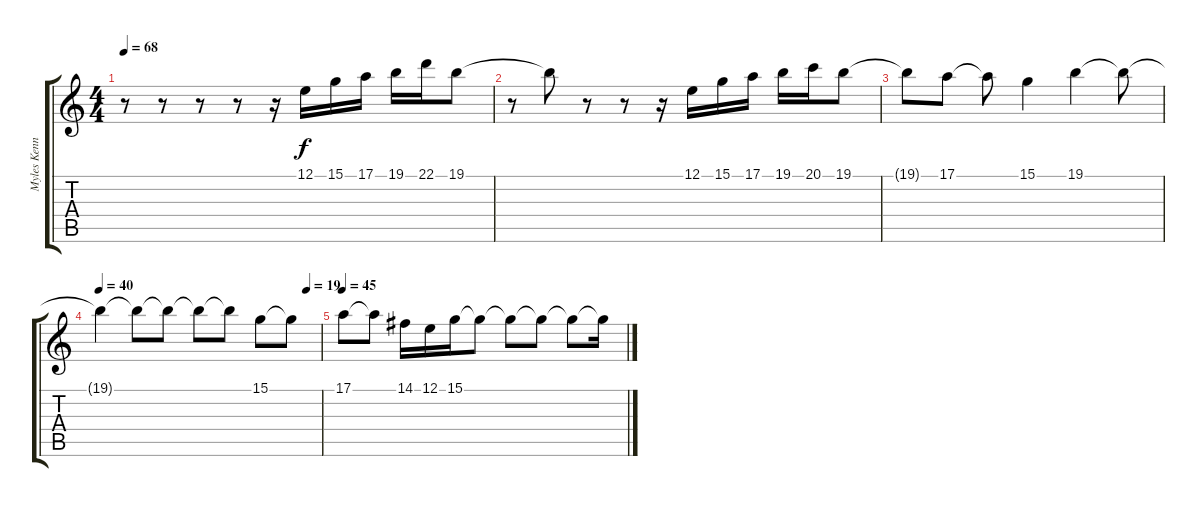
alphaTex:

\track ("Myles Kennedy - Voice" "Myles Kenn") {instrument altosax}
\staff {score tabs}
\tuning (E4 B3 G3 D3 A2 E2) {hide}
\ts (4 4)
\tempo 68
\clef g2
\ks c
r.8{dy f} r.8 r.8 r.8 r.16 12.1.16 15.1.16 17.1.16 19.1.16 22.1.16 19.1.8 |
r.8 19.1{t}.8 r.8 r.8 r.16 12.1.16 15.1.16 17.1.16 19.1.16 20.1.16 19.1.8 |
19.1{t}.8 17.1.8 17.1{t}.8 15.1.4 19.1.4 19.1{t}.8 |
\tempo 40
\tempo (19 0.9375)
19.1{t}.4 19.1{t}.8 19.1{t}.8 19.1{t}.8 19.1{t}.8 15.1.8 15.1{t}.8 |
\tempo 45
17.1.8 17.1{t}.8 14.1.16 12.1.16 15.1.16 15.1{t}.8 15.1{t}.8 15.1{t}.8 15.1{t}.8 15.1{t}.16
